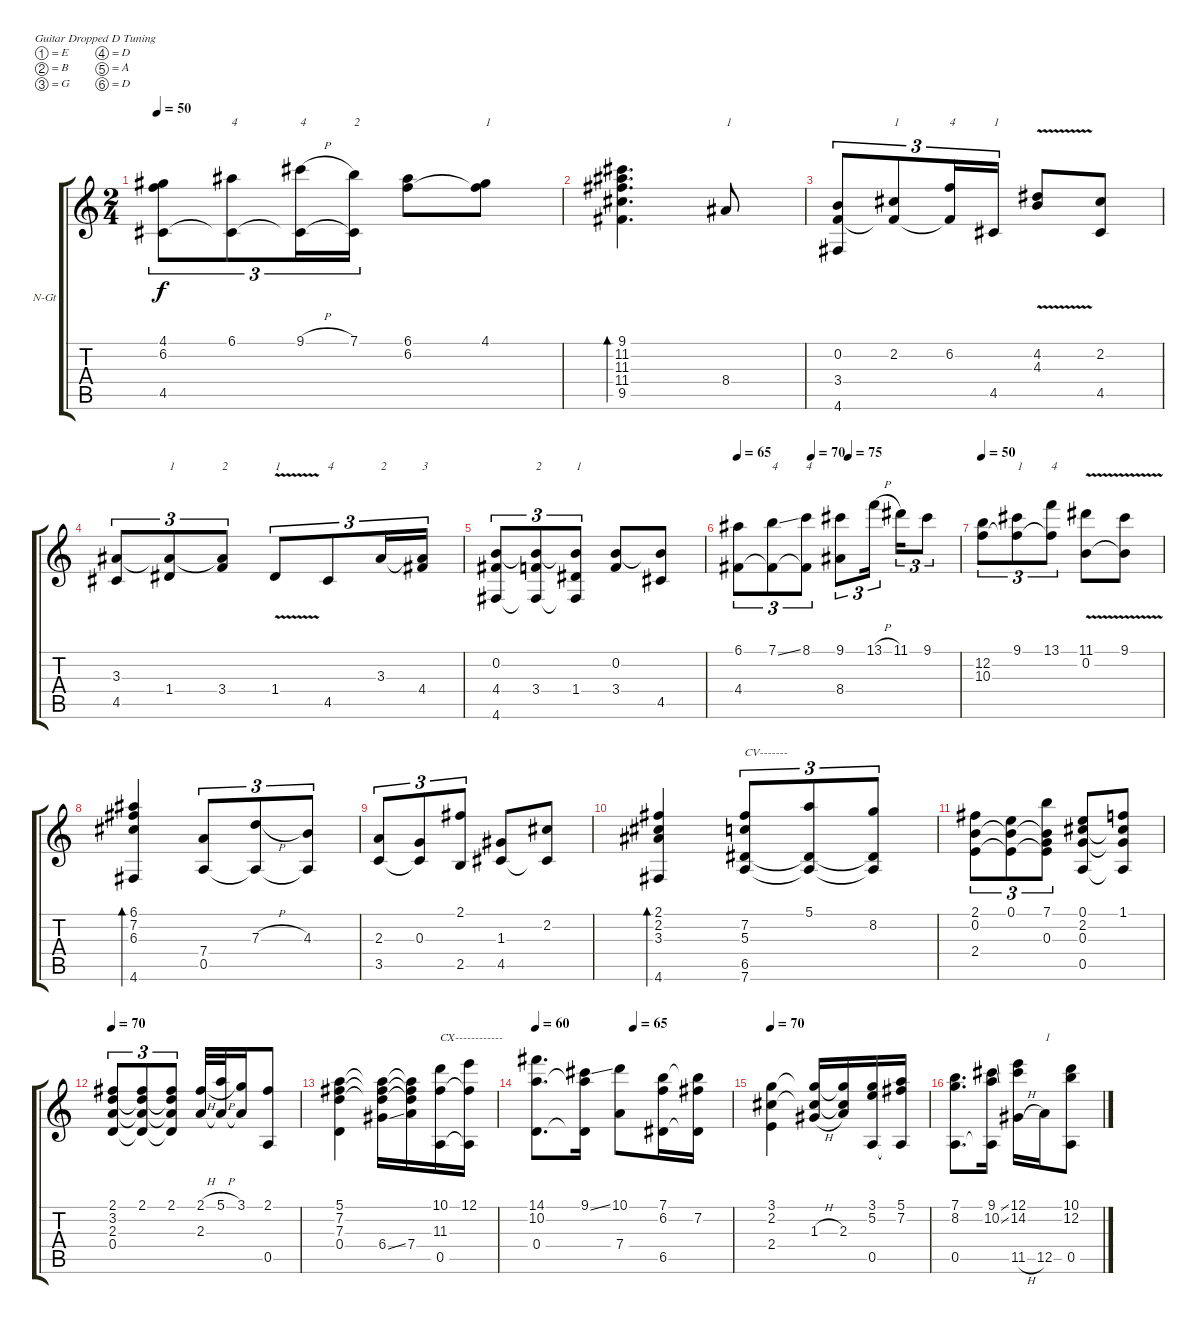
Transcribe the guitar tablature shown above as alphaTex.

\bracketExtendMode groupsimilarinstruments
\firstSystemTrackNameOrientation horizontal
\otherSystemsTrackNameOrientation horizontal
\track ("Track 1" "N-Gt") {instrument acousticguitarnylon}
\staff {score tabs}
\tuning (E4 B3 G3 D3 A2 D2)
\ts (2 4)
\tempo 50
\clef g2
\ks c
(4.1 6.2 4.5).8{tu (3 2) dy f} (6.1 4.5{t}).8{tu (3 2) txt "4"} (9.1{h} 4.5{t}).16{tu (3 2) txt "4"} (7.1 4.5{t}).16{tu (3 2) txt "2"} (6.1 6.2).8 (4.1 6.2{t}).8{txt "1"} |
(9.1 11.2 11.3 11.4 9.5).4{d bd 240} 8.4.8{txt "1"} |
(0.2 3.4 4.6).8{tu (3 2)} (2.2 3.4{t}).8{tu (3 2) txt "1"} (6.2 3.4{t}).16{tu (3 2) txt "4"} 4.5.16{tu (3 2) txt "1"} (4.2{v} 4.3{v}).8 (2.2 4.5).8 |
(3.3 4.5).8{tu (3 2)} (1.4 3.3{t}).8{tu (3 2) txt "1"} (3.3{t} 3.4).8{tu (3 2) txt "2"} 1.4{v}.8{tu (3 2) txt "1"} 4.5.8{tu (3 2) txt "4"} 3.3.16{tu (3 2) txt "2"} (3.3{t} 4.4).16{tu (3 2) txt "3"} |
(0.2 4.4 4.6).8{tu (3 2)} (3.4 0.2{t} 4.6{t}).8{tu (3 2) txt "2"} (0.2{t} 1.4 4.6{t}).8{tu (3 2) txt "1"} (0.2 3.4).8 (0.2{t} 4.5).8 |
\tempo 65
\tempo (70 0.333333)
\tempo (75 0.5)
(6.1 4.4).8{tu (3 2)} (7.1{ss} 4.4{t}).8{tu (3 2) txt "4"} (8.1 4.4{t}).8{tu (3 2) txt "4"} (9.1 8.4).8{tu (3 2)} 13.1{h}.16{tu (3 2)} 11.1.16{tu (3 2)} 9.1.8{tu (3 2)} |
\tempo 50
(12.2 10.3).8{tu (3 2)} (9.1 10.3{t}).8{tu (3 2) txt "1"} (13.1 10.3{t}).8{tu (3 2) txt "4"} (11.1{v} 0.2{v}).8 (9.1 0.2{v t}).8 |
(6.1 7.2 6.3 4.6).4{bd 480} (7.4 0.5).8{tu (3 2)} (7.3{h} 0.5{t}).8{tu (3 2)} (4.3 0.5{t}).8{tu (3 2)} |
(2.3 3.5).8{tu (3 2)} (0.3 3.5{t}).8{tu (3 2)} (2.1 2.5).8{tu (3 2)} (1.3 4.5).8 (2.2 4.5{t}).8 |
(2.1 2.2 3.3 4.6).4{bd 480} (7.2 5.3 6.5 7.6).8{tu (3 2) txt "CV-------"} (5.1 6.5{t} 7.6{t}).8{tu (3 2)} (8.2 6.5{t} 7.6{t}).8{tu (3 2)} |
(2.1 0.2 2.4).8{tu (3 2)} (0.1 0.2{t} 2.4{t}).8{tu (3 2)} (7.1 0.2{t} 0.3 2.4{t}).8{tu (3 2)} (0.1 2.2 0.3 0.5).8 (1.1 2.2{t} 0.3{t} 0.5{t}).8 |
\tempo 70
(2.1 3.2 2.3 0.4).8{tu (3 2)} (2.1 3.2{t} 2.3{t} 0.4{t}).8{tu (3 2)} (2.1 3.2{t} 2.3{t} 0.4{t}).8{tu (3 2)} (2.1{h} 2.3).32 (5.1{h} 2.3{t}).32 (3.1 2.3{t}).16 (2.1 0.5).8 |
(5.1 7.2 7.3 0.4).4 (6.4{ss} 5.1{t} 7.2{t} 7.3{t}).16 (5.1{t} 7.2{t} 7.3{t} 7.4).16 (10.1 11.3 0.5).16{txt "CX------------"} (12.1 11.3{t} 0.5{t}).16 |
\tempo 60
\tempo (65 0.5)
(14.1 10.2 0.4).8{d} (9.1{ss} 10.2{t} 0.4{t}).16 (10.1 7.4).8 (7.1 6.2 6.5).16 (7.1{t} 7.2 6.5{t}).16 |
\tempo 70
(3.1 2.2 2.4).4 (1.3{h} 3.1{t} 2.2{t}).16 (3.1{t} 2.2{t} 2.3).16 (3.1 5.2 0.5).16 (5.1 7.2 0.5{t}).16 |
(7.1 8.2 0.5).8{d} (9.1{ss} 10.2{ss} 0.5{t}).16 (12.1 14.2 11.5{h}).16 12.5.16{txt "1"} (10.1 12.2 0.5).8
